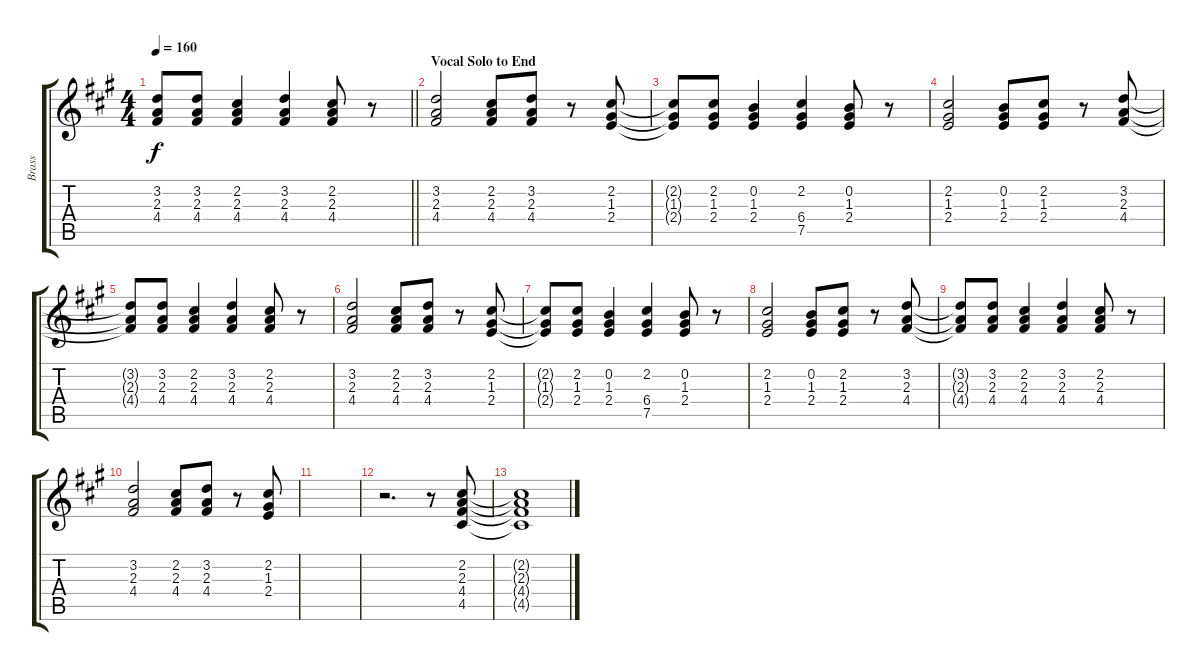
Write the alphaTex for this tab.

\track ("Brass" "Brass") {instrument brasssection}
\staff {score tabs}
\tuning (E5 B4 G4 D4 A3 E3) {hide}
\ts (4 4)
\tempo 160
\clef g2
\barLineRight lightlight
\ks a
(3.2{t} 2.3{t} 4.4{t}).8{dy f} (3.2 2.3 4.4).8 (2.2 2.3 4.4).4 (3.2 2.3 4.4).4 (2.2 2.3 4.4).8 r.8 |
\section ("" "Vocal Solo to End")
(3.2 2.3 4.4).2 (2.2 2.3 4.4).8 (3.2 2.3 4.4).8 r.8 (2.2 1.3 2.4).8 |
(2.2{t} 1.3{t} 2.4{t}).8 (2.2 1.3 2.4).8 (0.2 1.3 2.4).4 (2.2 6.4 7.5).4 (0.2 1.3 2.4).8 r.8 |
(2.2 1.3 2.4).2 (0.2 1.3 2.4).8 (2.2 1.3 2.4).8 r.8 (3.2 2.3 4.4).8 |
(3.2{t} 2.3{t} 4.4{t}).8 (3.2 2.3 4.4).8 (2.2 2.3 4.4).4 (3.2 2.3 4.4).4 (2.2 2.3 4.4).8 r.8 |
(3.2 2.3 4.4).2 (2.2 2.3 4.4).8 (3.2 2.3 4.4).8 r.8 (2.2 1.3 2.4).8 |
(2.2{t} 1.3{t} 2.4{t}).8 (2.2 1.3 2.4).8 (0.2 1.3 2.4).4 (2.2 6.4 7.5).4 (0.2 1.3 2.4).8 r.8 |
(2.2 1.3 2.4).2 (0.2 1.3 2.4).8 (2.2 1.3 2.4).8 r.8 (3.2 2.3 4.4).8 |
(3.2{t} 2.3{t} 4.4{t}).8 (3.2 2.3 4.4).8 (2.2 2.3 4.4).4 (3.2 2.3 4.4).4 (2.2 2.3 4.4).8 r.8 |
(3.2 2.3 4.4).2 (2.2 2.3 4.4).8 (3.2 2.3 4.4).8 r.8 (2.2 1.3 2.4).8 |
|
r.2{d} r.8 (2.2 2.3 4.4 4.5).8 |
(2.2{t} 2.3{t} 4.4{t} 4.5{t}).1
